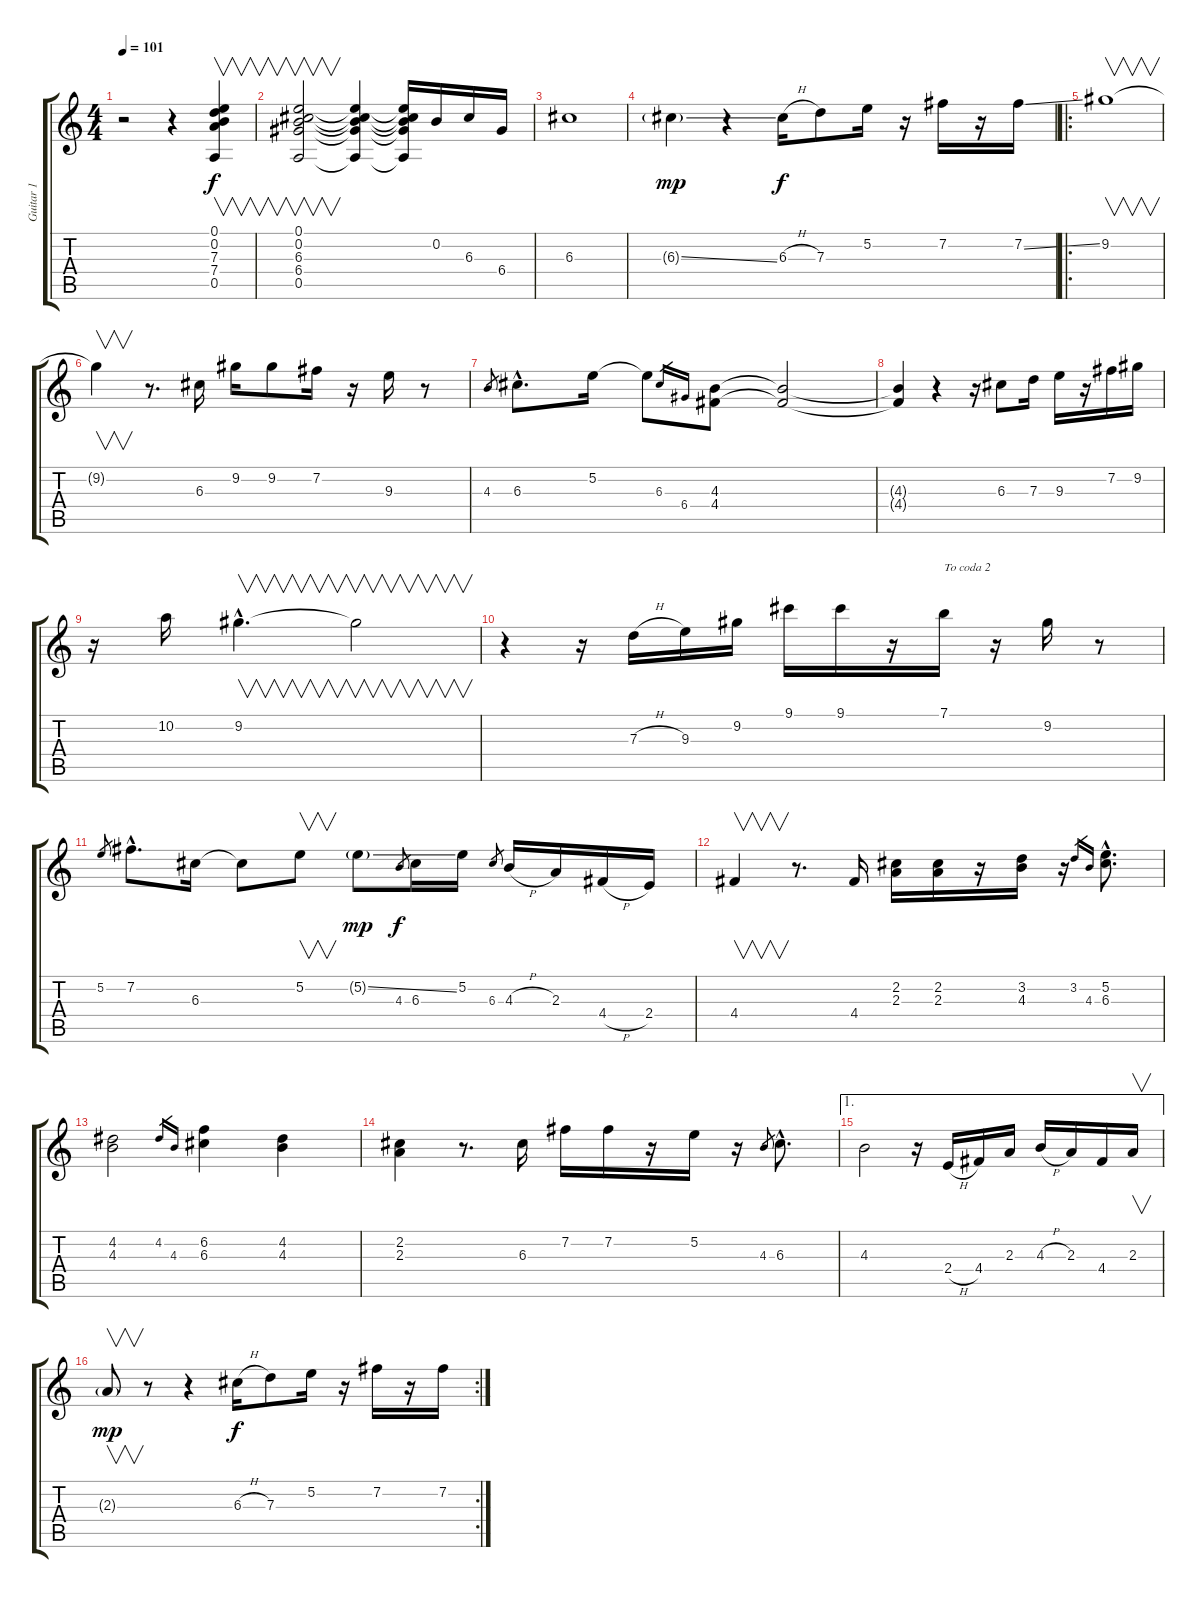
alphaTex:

\track ("Guitar 1" "Guitar 1") {instrument electricguitarjazz}
\staff {score tabs}
\tuning (E4 B3 G3 D3 A2 E2) {hide}
\ts (4 4)
\tempo 101
\clef g2
\ks c
r.2{dy f instrument electricguitarjazz} r.4 (0.1 0.2 7.3 7.4 0.5).4{v} |
(0.1 0.2 6.3 6.4 0.5).2{v} (0.1{t} 0.2{t} 6.3{t} 6.4{t} 0.5{t}).4 (0.1{t} 0.2{t} 6.3{t} 6.4{t} 0.5{t}).16 0.2.16 6.3.16 6.4.16 |
6.3.1 |
6.3{ss g}.4{dy mp} r.4 6.3{h}.16{dy f} 7.3.8 5.2.16 r.16 7.2.16 r.16 7.2{ss}.16 |
\ro
9.2.1{v} |
9.2{t}.4{v} r.8{d} 6.3.16 9.2.16 9.2.8 7.2.16 r.16 9.3.16 r.8 |
4.3.8{gr} 6.3{hac}.8{d} 5.2.16 5.2{t}.8 6.3.16{gr} 6.4.16{gr} (4.3 4.4).8 (4.3{t} 4.4{t}).2 |
(4.3{t} 4.4{t}).4 r.4 r.16 6.3.8 7.3.16 9.3.16 r.16 7.2.16 9.2.16 |
r.16 10.2.16 9.2{hac}.4{v d} 9.2{t}.2{v} |
r.4 r.16 7.3{h}.16 9.3.16 9.2.16 9.1.16 9.1.16 r.16 7.1.16{txt "To coda 2"} r.16 9.2.16 r.8 |
5.2.8{gr} 7.2{hac}.8{d} 6.3.16 6.3{t}.8 5.2.8{v} 5.2{ss g}.8{dy mp} 4.3.8{gr dy f} 6.3.16 5.2.16 6.3.8{gr} 4.3{h}.16 2.3.16 4.4{h}.16 2.4.16 |
4.4.4{v} r.8{d} 4.4.16 (2.2 2.3).16 (2.2 2.3).16 r.16 (3.2 4.3).16 r.16 3.2.16{gr} 4.3.16{gr} (5.2{hac} 6.3{hac}).8{d} |
(4.2 4.3).2 4.2.16{gr} 4.3.16{gr} (6.2 6.3).4 (4.2 4.3).4 |
(2.2 2.3).4 r.8{d} 6.3.16 7.2.16 7.2.16 r.16 5.2.16 r.16 4.3.8{gr} 6.3{hac}.8{d} |
\ae 1
4.3.2 r.16 2.4{h}.16 4.4.16 2.3.16 4.3{h}.16 2.3.16 4.4.16 2.3.16{v} |
\rc 2
2.3{g}.8{v dy mp} r.8 r.4 6.3{h}.16{dy f} 7.3.8 5.2.16 r.16 7.2.16 r.16 7.2.16
